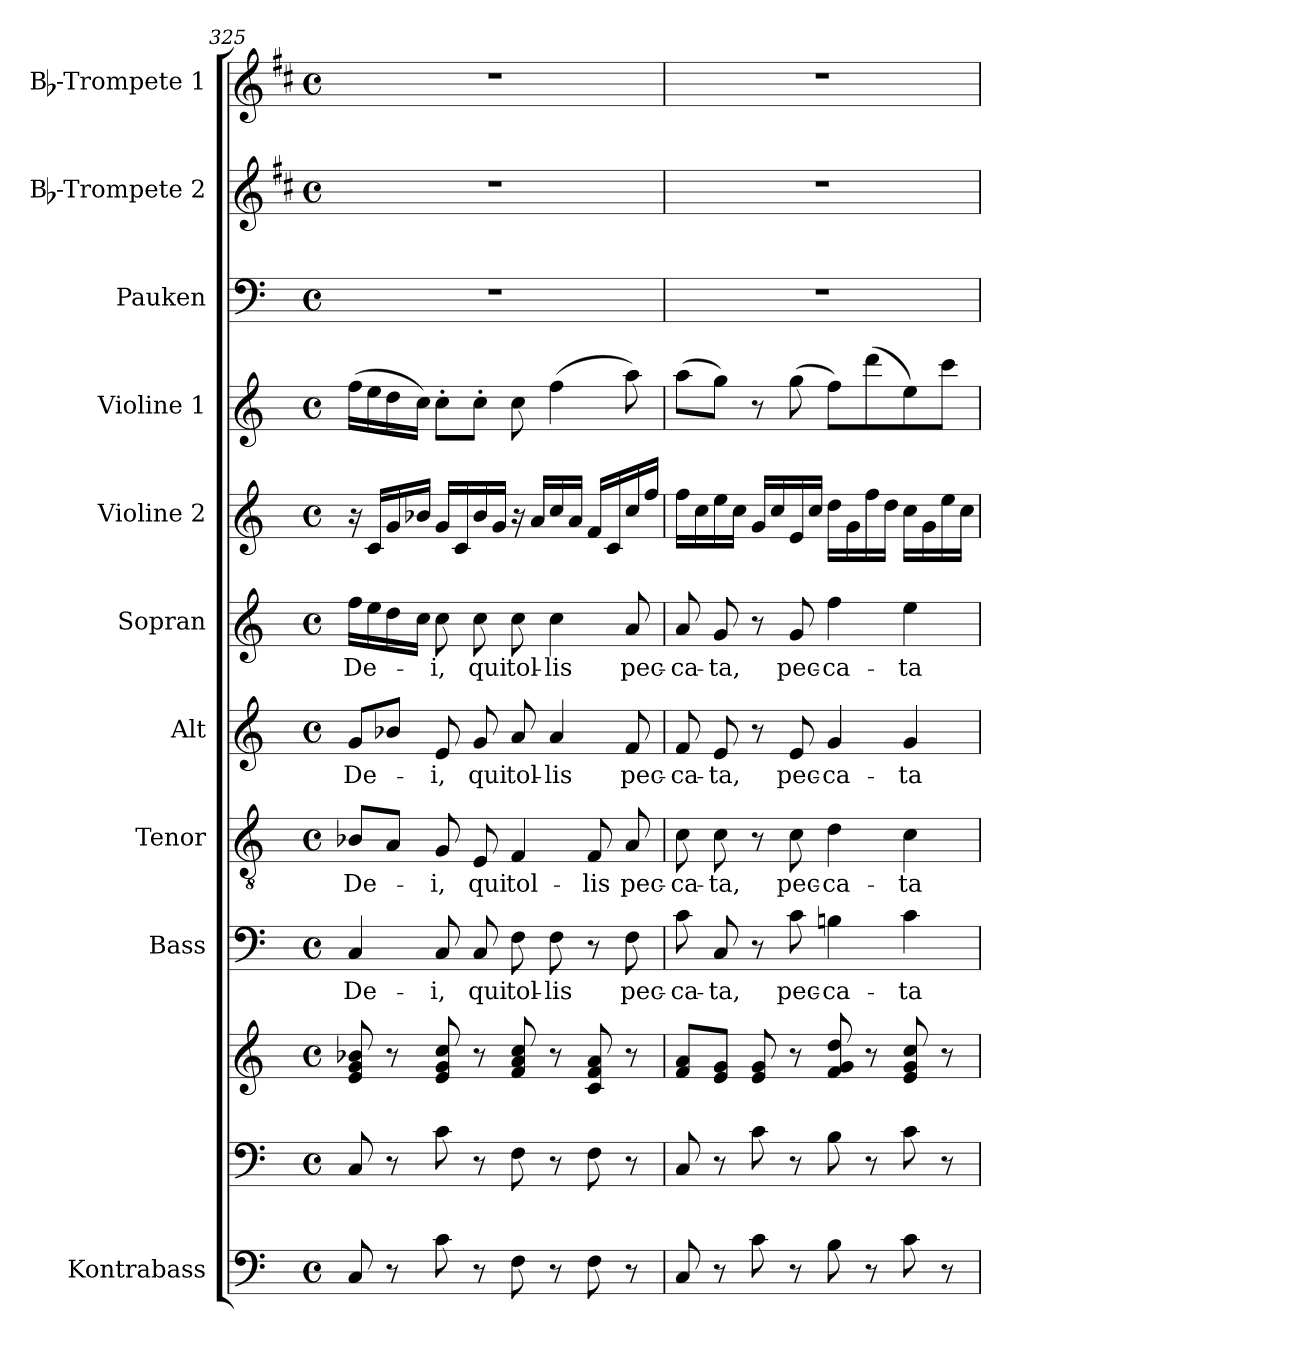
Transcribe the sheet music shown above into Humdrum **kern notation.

**kern	**kern	**kern	**kern	**text	**kern	**text	**kern	**text	**kern	**text	**kern	**kern	**kern	**kern	**kern
*part11	*part10	*part10	*part9	*part9	*part8	*part8	*part7	*part7	*part6	*part6	*part5	*part4	*part3	*part2	*part1
*staff12	*staff11	*staff10	*staff9	*staff9	*staff8	*staff8	*staff7	*staff7	*staff6	*staff6	*staff5	*staff4	*staff3	*staff2	*staff1
*I"Kontrabass	*	*	*I"Bass	*	*I"Tenor	*	*I"Alt	*	*I"Sopran	*	*I"Violine 2	*I"Violine 1	*I"Pauken	*I"Bb-Trompete 2	*I"Bb-Trompete 1
*I'Kb.	*	*	*I'B.	*	*I'T.	*	*I'A.	*	*I'S.	*	*I'Vl. 2	*I'Vl. 1	*I'Pk.	*I'Bb Trp. 2	*I'Bb Trp. 1
!!LO:PB:g=z
*clefF4	*clefF4	*clefG2	*clefF4	*	*clefGv2	*	*clefG2	*	*clefG2	*	*clefG2	*clefG2	*clefF4	*clefG2	*clefG2
*ITrd7c12	*	*	*	*	*	*	*	*	*	*	*	*	*	*ITrd1c2	*ITrd1c2
*k[]	*k[]	*k[]	*k[]	*	*k[]	*	*k[]	*	*k[]	*	*k[]	*k[]	*k[]	*k[]	*k[]
*C:	*C:	*C:	*C:	*	*C:	*	*C:	*	*C:	*	*C:	*C:	*C:	*C:	*C:
*M4/4	*M4/4	*M4/4	*M4/4	*	*M4/4	*	*M4/4	*	*M4/4	*	*M4/4	*M4/4	*M4/4	*M4/4	*M4/4
*met(c)	*met(c)	*met(c)	*met(c)	*	*met(c)	*	*met(c)	*	*met(c)	*	*met(c)	*met(c)	*met(c)	*met(c)	*met(c)
=325	=325	=325	=325	=325	=325	=325	=325	=325	=325	=325	=325	=325	=325	=325	=325
!	!	!	!	!LO:LY:b	!	!LO:LY:b	!	!LO:LY:b	!	!LO:LY:b	!	!	!	!	!
8CC/	8C/	8e/ 8g/ 8b-X/	4C/	De-	8B-X/L	De-	8g/L	De-	16ff\LL	De-	16r	(>16ff\LL	1r	1r	1r
.	.	.	.	.	.	.	.	.	16ee\	.	16c/LL	16ee\	.	.	.
8r	8r	8r	.	.	8A/J	.	8b-X/J	.	16dd\	.	16g/	16dd\	.	.	.
.	.	.	.	.	.	.	.	.	16cc\JJ	.	16b-X/JJ	16cc\JJ)	.	.	.
!	!	!	!	!LO:LY:b	!	!LO:LY:b	!	!LO:LY:b	!	!LO:LY:b	!	!	!	!	!
8C\	8c\	8e/ 8g/ 8cc/	8C/	-i,	8G/	-i,	8e/	-i,	8cc\	-i,	16g/LL	8cc'>\L	.	.	.
.	.	.	.	.	.	.	.	.	.	.	16c/	.	.	.	.
!	!	!	!	!LO:LY:b	!	!LO:LY:b	!	!LO:LY:b	!	!LO:LY:b	!	!	!	!	!
8r	8r	8r	8C/	qui	8E/	qui	8g/	qui	8cc\	qui	16b-/	8cc'>\J	.	.	.
.	.	.	.	.	.	.	.	.	.	.	16g/JJ	.	.	.	.
!	!	!	!	!LO:LY:b	!	!LO:LY:b	!	!LO:LY:b	!	!LO:LY:b	!	!	!	!	!
8FF\	8F\	8f/ 8a/ 8cc/	8F\	tol-	4F/	tol-	8a/	tol-	8cc\	tol-	16r	8cc\	.	.	.
.	.	.	.	.	.	.	.	.	.	.	16a/LL	.	.	.	.
!	!	!	!	!LO:LY:b	!	!	!	!LO:LY:b	!	!LO:LY:b	!	!	!	!	!
8r	8r	8r	8F\	-lis	.	.	4a/	-lis	4cc\	-lis	16cc/	(>4ff\	.	.	.
.	.	.	.	.	.	.	.	.	.	.	16a/JJ	.	.	.	.
!	!	!	!	!	!	!LO:LY:b	!	!	!	!	!	!	!	!	!
8FF\	8F\	8c/ 8f/ 8a/	8r	.	8F/	-lis	.	.	.	.	16f/LL	.	.	.	.
.	.	.	.	.	.	.	.	.	.	.	16c/	.	.	.	.
!	!	!	!	!LO:LY:b	!	!LO:LY:b	!	!LO:LY:b	!	!LO:LY:b	!	!	!	!	!
8r	8r	8r	8F\	pec-	8A/	pec-	8f/	pec-	8a/	pec-	16cc/	8aa\)	.	.	.
.	.	.	.	.	.	.	.	.	.	.	16ff/JJ	.	.	.	.
=326	=326	=326	=326	=326	=326	=326	=326	=326	=326	=326	=326	=326	=326	=326	=326
!	!	!	!	!LO:LY:b	!	!LO:LY:b	!	!LO:LY:b	!	!LO:LY:b	!	!	!	!	!
8CC/	8C/	8f/ 8a/L	8c\	-ca-	8c\	-ca-	8f/	-ca-	8a/	-ca-	16ff\LL	(>8aa\L	1r	1r	1r
.	.	.	.	.	.	.	.	.	.	.	16cc\	.	.	.	.
!	!	!	!	!LO:LY:b	!	!LO:LY:b	!	!LO:LY:b	!	!LO:LY:b	!	!	!	!	!
8r	8r	8e/ 8g/J	8C/	-ta,	8c\	-ta,	8e/	-ta,	8g/	-ta,	16ee\	8gg\J)	.	.	.
.	.	.	.	.	.	.	.	.	.	.	16cc\JJ	.	.	.	.
8C\	8c\	8e/ 8g/	8r	.	8r	.	8r	.	8r	.	16g/LL	8r	.	.	.
.	.	.	.	.	.	.	.	.	.	.	16cc/	.	.	.	.
!	!	!	!	!LO:LY:b	!	!LO:LY:b	!	!LO:LY:b	!	!LO:LY:b	!	!	!	!	!
8r	8r	8r	8c\	pec-	8c\	pec-	8e/	pec-	8g/	pec-	16e/	(>8gg\	.	.	.
.	.	.	.	.	.	.	.	.	.	.	16cc/JJ	.	.	.	.
!	!	!	!	!LO:LY:b	!	!LO:LY:b	!	!LO:LY:b	!	!LO:LY:b	!	!	!	!	!
8BB\	8B\	8f/ 8g/ 8dd/	4Bn\	-ca-	4d\	-ca-	4g/	-ca-	4ff\	-ca-	16dd\LL	8ff\L)	.	.	.
.	.	.	.	.	.	.	.	.	.	.	16g\	.	.	.	.
8r	8r	8r	.	.	.	.	.	.	.	.	16ff\	(>8ddd\	.	.	.
.	.	.	.	.	.	.	.	.	.	.	16dd\JJ	.	.	.	.
!	!	!	!	!LO:LY:b	!	!LO:LY:b	!	!LO:LY:b	!	!LO:LY:b	!	!	!	!	!
8C\	8c\	8e/ 8g/ 8cc/	4c\	-ta	4c\	-ta	4g/	-ta	4ee\	-ta	16cc\LL	8ee\)	.	.	.
.	.	.	.	.	.	.	.	.	.	.	16g\	.	.	.	.
8r	8r	8r	.	.	.	.	.	.	.	.	16ee\	8ccc\J	.	.	.
.	.	.	.	.	.	.	.	.	.	.	16cc\JJ	.	.	.	.
=	=	=	=	=	=	=	=	=	=	=	=	=	=	=	=
*-	*-	*-	*-	*-	*-	*-	*-	*-	*-	*-	*-	*-	*-	*-	*-
